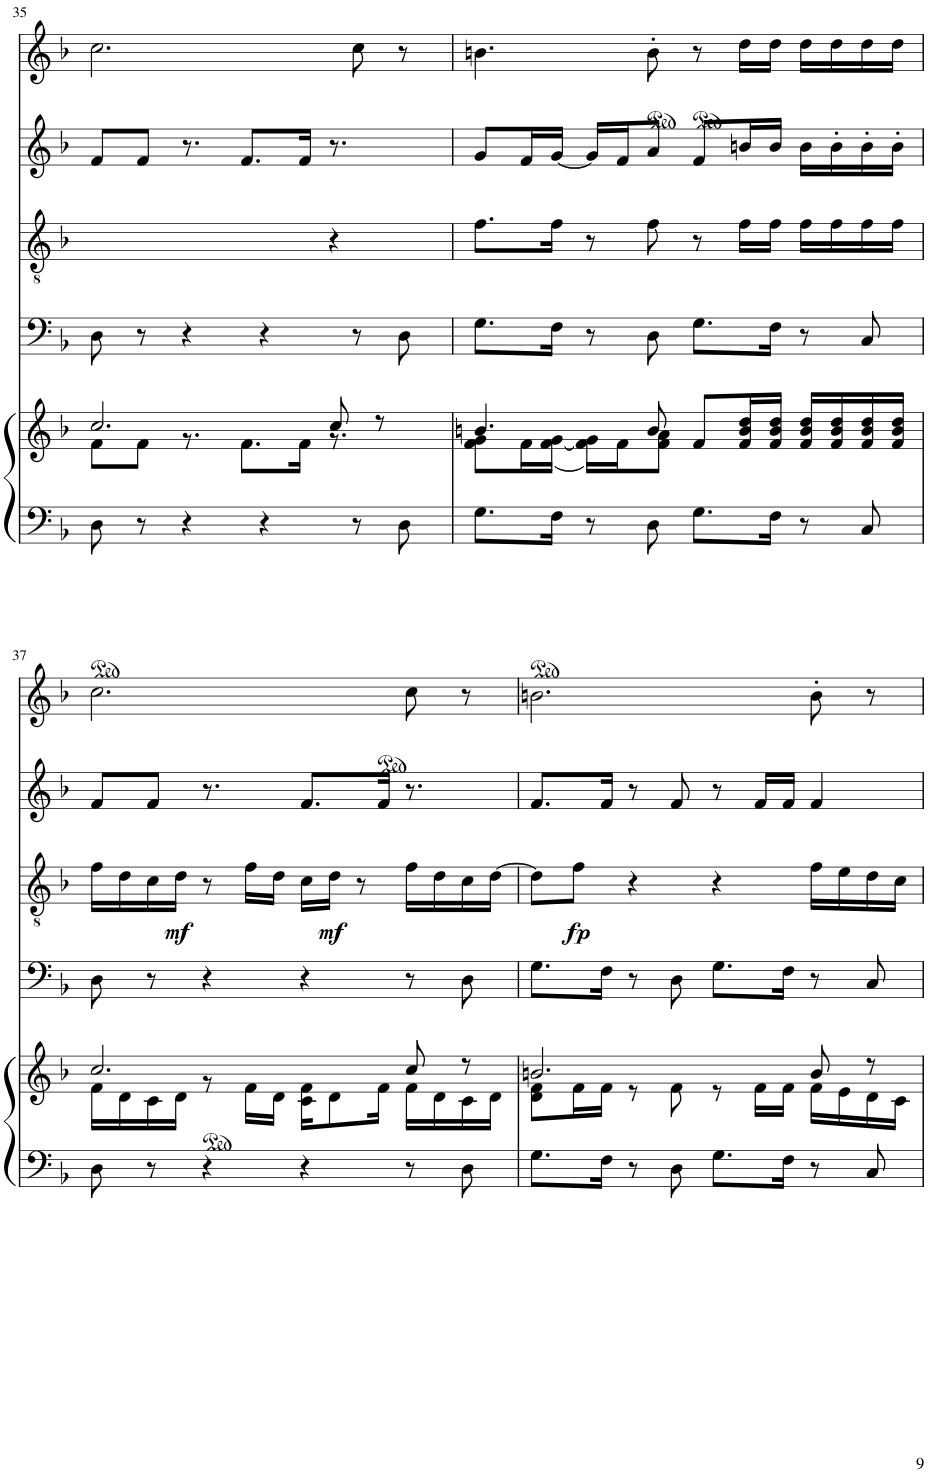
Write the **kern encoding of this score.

**kern	**kern	**kern	**kern	**dynam	**kern	**kern
*part5	*part5	*part4	*part3	*part3	*part2	*part1
*staff6	*staff5	*staff4	*staff3	*staff3	*staff2	*staff1
*I"Piano	*	*I"Voice	*I"Voice	*	*I"Voice	*I"Voice
*I'Pno	*	*I'V	*I'V	*	*I'V	*I'V
!!LO:PB:g=z
*clefF4	*clefG2	*clefF4	*clefGv2	*	*clefG2	*clefG2
*k[b-]	*k[b-]	*k[b-]	*k[b-]	*	*k[b-]	*k[b-]
*M4/4	*M4/4	*M4/4	*M4/4	*	*M4/4	*M4/4
=35	=35	=35	=35	=35	=35	=35
*	*^	*	*	*	*	*
*	*	*^	*	*	*	*	*
8D\	2.cc/	8f\L	8.ryy	8D\	2ryy	.	8f/L	2.cc\
8r	.	8f\J	.	8r	.	.	8f/J	.
*	*	*v	*v	*	*	*	*	*
4r	.	8.r	4r	.	.	8.r	.
.	.	8.f\L	.	.	.	8.f/L	.
4r	.	.	4r	8.ryy	.	.	.
.	.	16f\Jk	.	.	.	16f/Jk	.
*	*	*^	*	*	*	*	*
.	.	8.r	8cc/	.	4r	.	8.r	.
8r	4ryy	.	.	8r	.	.	.	8cc\
.	.	.	8r	.	.	.	.	.
8D\	.	8ryy	.	8D\	.	.	8ryy	8r
.	.	.	16ryy	.	16ryy	.	.	.
*	*	*v	*v	*	*	*	*	*
=36	=36	=36	=36	=36	=36	=36	=36
8.G\L	4.bn/	8f\ 8g\L	8.G\L	8.f\L	.	8g/L	4.bn\
.	.	16f\L	.	.	.	16f/L	.
16F\Jk	.	(<[<16f\ 16g\JJ	16F\Jk	16f\Jk	.	[<16g/JJ	.
8r	.	16f\] 16g\LL)	8r	8r	.	16g/LL]	.
.	.	16f\J	.	.	.	16f/J	.
8D\	8b/	8f\ 8a\J	8D\	8f\	.	8a/J	8b'\
8.G\L	8f/L	2ryy	8.G\L	8r	.	8f/L	8r
.	16f/ 16b/ 16dd/L	.	.	16f\LL	.	16bn/L	16dd\LL
16F\Jk	16f/ 16b/ 16dd/JJ	.	16F\Jk	16f\JJ	.	16b/JJ	16dd\JJ
8r	16f/ 16b/ 16dd/LL	.	8r	16f\LL	.	16b\LL	16dd\LL
.	16f/ 16b/ 16dd/	.	.	16f\	.	16b'\	16dd\
8C/	16f/ 16b/ 16dd/	.	8C/	16f\	.	16b'\	16dd\
.	16f/ 16b/ 16dd/JJ	.	.	16f\JJ	.	16b'\JJ	16dd\JJ
!!LO:LB:g=z
=37	=37	=37	=37	=37	=37	=37	=37
8D\	2.cc/	16f\LL	8D\	16f\LL	.	8f/L	2.cc\
.	.	16d\	.	16d\	.	.	.
8r	.	16c\	8r	16c\	.	8f/J	.
!	!	!	!	!	!LO:DY:b	!	!
.	.	16d\JJ	.	16d\JJ	mf	.	.
4r	.	8r	4r	8r	.	8.r	.
.	.	16f\LL	.	16f\LL	.	.	.
.	.	16d\JJ	.	16d\JJ	.	16ryy	.
4r	.	16c\ 16f\KL	4r	16c\LL	.	8.f/L	.
!	!	!	!	!	!LO:DY:b	!	!
.	.	8d\	.	16d\JJ	mf	.	.
.	.	.	.	8r	.	.	.
.	.	16f\Jk	.	.	.	16f/Jk	.
8r	8cc/	16f\LL	8r	16f\LL	.	8.r	8cc\
.	.	16d\	.	16d\	.	.	.
8D\	8r	16c\	8D\	16c\	.	.	8r
.	.	16d\JJ	.	[>16d\JJ	.	16ryy	.
=38	=38	=38	=38	=38	=38	=38	=38
8.G\L	2.bn/	8d\ 8f\L	8.G\L	8d\L]	.	8.f/L	2.bn\
!	!	!	!	!	!LO:DY:b	!	!
.	.	16f\L	.	8f\J	fp	.	.
16F\Jk	.	16f\JJ	16F\Jk	.	.	16f/Jk	.
8r	.	8r	8r	4r	.	8r	.
8D\	.	8f\	8D\	.	.	8f/	.
8.G\L	.	8r	8.G\L	4r	.	8r	.
.	.	16f\LL	.	.	.	16f/LL	.
16F\Jk	.	16f\JJ	16F\Jk	.	.	16f/JJ	.
8r	8b/	16f\LL	8r	16f\LL	.	4f/	8b'\
.	.	16e\	.	16e\	.	.	.
8C/	8r	16d\	8C/	16d\	.	.	8r
.	.	16c\JJ	.	16c\JJ	.	.	.
*	*v	*v	*	*	*	*	*
=	=	=	=	=	=	=
*-	*-	*-	*-	*-	*-	*-
